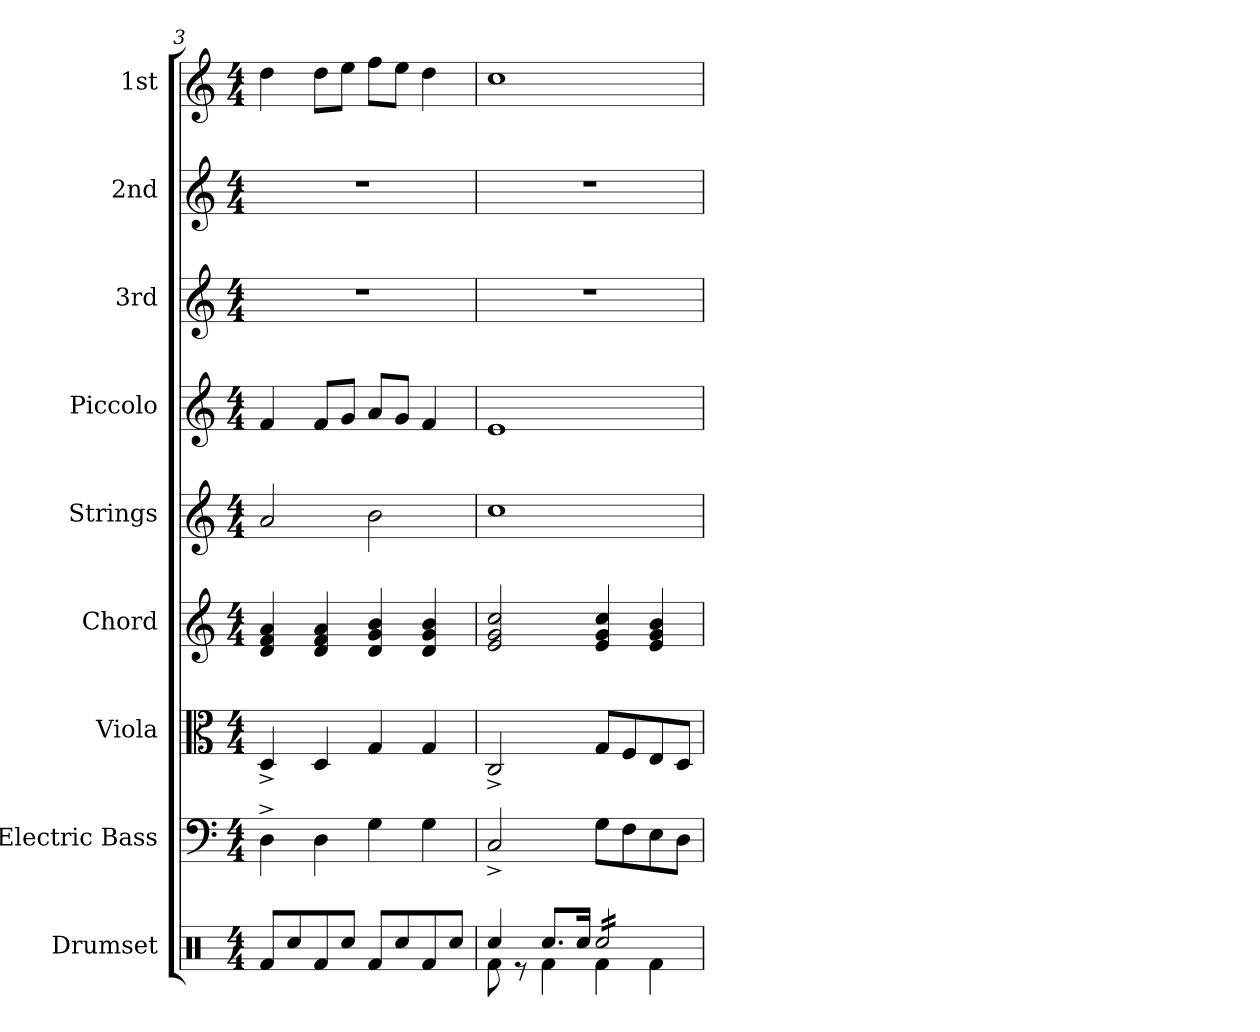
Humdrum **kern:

**kern	**kern	**kern	**kern	**kern	**kern	**kern	**kern	**kern
*part9	*part8	*part7	*part6	*part5	*part4	*part3	*part2	*part1
*staff9	*staff8	*staff7	*staff6	*staff5	*staff4	*staff3	*staff2	*staff1
*I"Drumset	*I"Electric Bass	*I"Viola	*I"Chord	*I"Strings	*I"Piccolo	*I"3rd	*I"2nd	*I"1st
*I'D. Set	*I'El. B.	*I'Vla.	*I'Chord	*I'St.	*I'Picc.	*	*	*
*clefX	*clefF4	*clefC3	*clefG2	*clefG2	*clefG2	*clefG2	*clefG2	*clefG2
*	*ITrd7c12	*	*	*	*ITrd-7c-12	*	*	*
*k[]	*k[]	*k[]	*k[]	*k[]	*k[]	*k[]	*k[]	*k[]
*M4/4	*M4/4	*M4/4	*M4/4	*M4/4	*M4/4	*M4/4	*M4/4	*M4/4
=3	=3	=3	=3	=3	=3	=3	=3	=3
8Rf/L	4DD^\	4D^/	4d/ 4f/ 4a/	2a/	4ff/	1r	1r	4dd\
8Rcc/	.	.	.	.	.	.	.	.
8Rf/	4DD\	4D/	4d/ 4f/ 4a/	.	8ff/L	.	.	8dd\L
8Rcc/J	.	.	.	.	8gg/J	.	.	8ee\J
8Rf/L	4GG\	4G/	4d/ 4g/ 4b/	2b\	8aa/L	.	.	8ff\L
8Rcc/	.	.	.	.	8gg/J	.	.	8ee\J
8Rf/	4GG\	4G/	4d/ 4g/ 4b/	.	4ff/	.	.	4dd\
8Rcc/J	.	.	.	.	.	.	.	.
=4	=4	=4	=4	=4	=4	=4	=4	=4
*^	*	*	*	*	*	*	*	*
4Rcc/	8Rf\	2CC^/	2C^/	2e/ 2g/ 2cc/	1cc	1ee	1r	1r	1cc
.	8r	.	.	.	.	.	.	.	.
8.Rcc/L	4Rf\	.	.	.	.	.	.	.	.
16Rcc/Jk	.	.	.	.	.	.	.	.	.
*tremolo	*	*	*	*	*	*	*	*	*
16Rcc/LL	4Rf\	8GG\L	8G/L	4e/ 4g/ 4cc/	.	.	.	.	.
16Rcc/	.	.	.	.	.	.	.	.	.
16Rcc/	.	8FF\	8F/	.	.	.	.	.	.
16Rcc/	.	.	.	.	.	.	.	.	.
16Rcc/	4Rf\	8EE\	8E/	4e/ 4g/ 4b/	.	.	.	.	.
16Rcc/	.	.	.	.	.	.	.	.	.
16Rcc/	.	8DD\J	8D/J	.	.	.	.	.	.
16Rcc/JJ	.	.	.	.	.	.	.	.	.
*Xtremolo	*	*	*	*	*	*	*	*	*
*v	*v	*	*	*	*	*	*	*	*
=	=	=	=	=	=	=	=	=
*-	*-	*-	*-	*-	*-	*-	*-	*-
